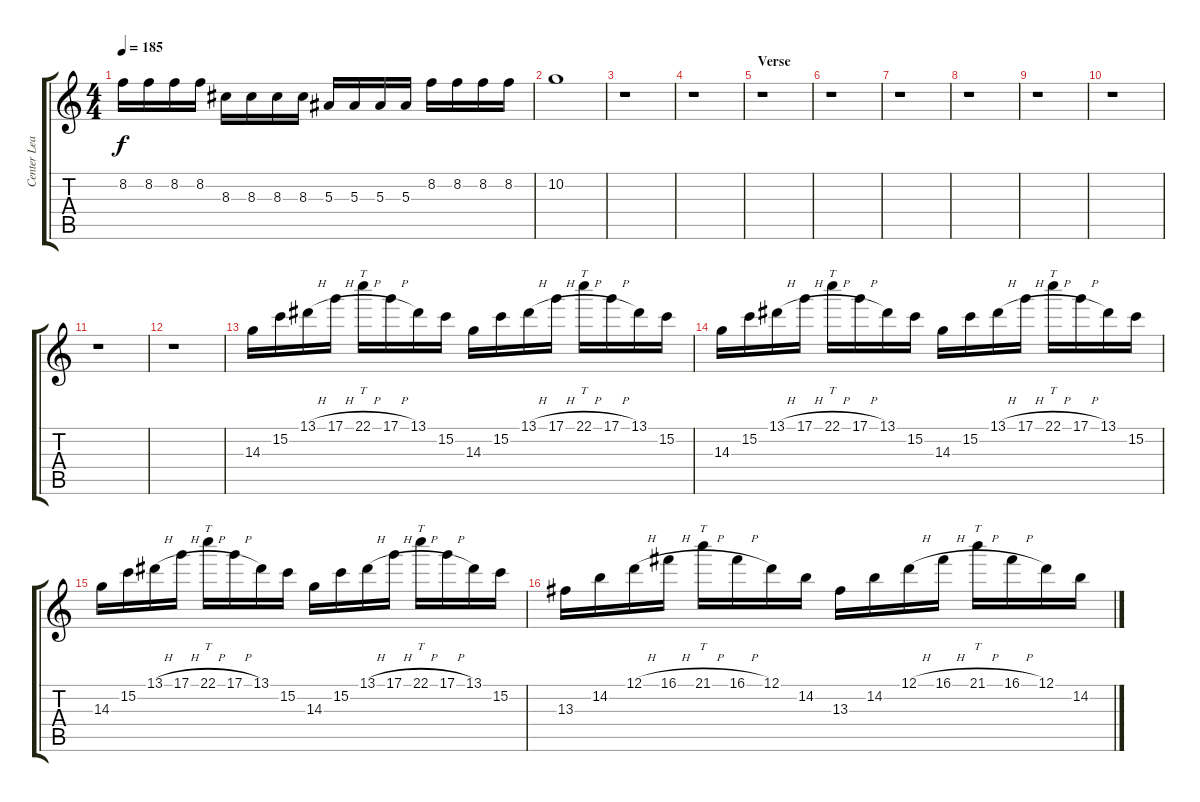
\track ("Center Lead" "Center Lea") {instrument overdrivenguitar}
\staff {score tabs}
\tuning (D4 A3 F3 C3 G2 C2) {hide}
\ts (4 4)
\tempo 185
\clef g2
\ks aminor
8.2.16{dy f} 8.2.16 8.2.16 8.2.16 8.3.16 8.3.16 8.3.16 8.3.16 5.3.16 5.3.16 5.3.16 5.3.16 8.2.16 8.2.16 8.2.16 8.2.16 |
10.2.1 |
r.1 |
r.1 |
\section ("" "Verse")
r.1 |
r.1 |
r.1 |
r.1 |
r.1 |
r.1 |
r.1 |
r.1 |
14.3.16 15.2.16 13.1{h}.16 17.1{h}.16 22.1{h}.16{tt} 17.1{h}.16 13.1.16 15.2.16 14.3.16 15.2.16 13.1{h}.16 17.1{h}.16 22.1{h}.16{tt} 17.1{h}.16 13.1.16 15.2.16 |
14.3.16 15.2.16 13.1{h}.16 17.1{h}.16 22.1{h}.16{tt} 17.1{h}.16 13.1.16 15.2.16 14.3.16 15.2.16 13.1{h}.16 17.1{h}.16 22.1{h}.16{tt} 17.1{h}.16 13.1.16 15.2.16 |
14.3.16 15.2.16 13.1{h}.16 17.1{h}.16 22.1{h}.16{tt} 17.1{h}.16 13.1.16 15.2.16 14.3.16 15.2.16 13.1{h}.16 17.1{h}.16 22.1{h}.16{tt} 17.1{h}.16 13.1.16 15.2.16 |
13.3.16 14.2.16 12.1{h}.16 16.1{h}.16 21.1{h}.16{tt} 16.1{h}.16 12.1.16 14.2.16 13.3.16 14.2.16 12.1{h}.16 16.1{h}.16 21.1{h}.16{tt} 16.1{h}.16 12.1.16 14.2.16
